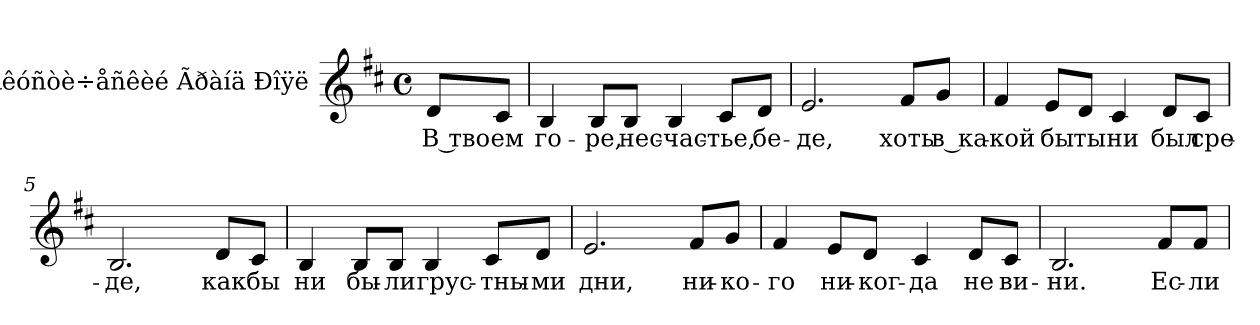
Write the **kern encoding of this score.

**kern	**text
*part1	*part1
*staff1	*staff1
*I"Àêóñòè÷åñêèé Ãðàíä Ðîÿë	*
!!LO:PB:g=z
*clefG2	*
*k[f#c#]	*
*b:	*
*M4/4	*
*met(c)	*
=1	=1
!	!LO:LY:b:color=#000000
8di/L	В тво-
!	!LO:LY:b:color=#000000
8c#i/J	-ем
=2	=2
!	!LO:LY:b:color=#000000
4Bi/	го-
!	!LO:LY:b:color=#000000
8Bi/L	-ре,
!	!LO:LY:b:color=#000000
8Bi/J	нес-
!	!LO:LY:b:color=#000000
4Bi/	-час-
!	!LO:LY:b:color=#000000
8c#i/L	-тье,
!	!LO:LY:b:color=#000000
8di/J	бе-
=3	=3
!	!LO:LY:b:color=#000000
2.ei/	-де,
!	!LO:LY:b:color=#000000
8f#i/L	хоть
!	!LO:LY:b:color=#000000
8gi/J	в ка-
=4	=4
!	!LO:LY:b:color=#000000
4f#i/	-кой
!	!LO:LY:b:color=#000000
8ei/L	бы
!	!LO:LY:b:color=#000000
8di/J	ты
!	!LO:LY:b:color=#000000
4c#i/	ни
!	!LO:LY:b:color=#000000
8di/L	был
!	!LO:LY:b:color=#000000
8c#i/J	сре-
=5	=5
!	!LO:LY:b:color=#000000
2.Bi/	-де,
!	!LO:LY:b:color=#000000
8di/L	как
!	!LO:LY:b:color=#000000
8c#i/J	бы
!!LO:LB:g=z
=6	=6
!	!LO:LY:b:color=#000000
4Bi/	ни
!	!LO:LY:b:color=#000000
8Bi/L	бы-
!	!LO:LY:b:color=#000000
8Bi/J	-ли
!	!LO:LY:b:color=#000000
4Bi/	грус-
!	!LO:LY:b:color=#000000
8c#i/L	-тны-
!	!LO:LY:b:color=#000000
8di/J	-ми
=7	=7
!	!LO:LY:b:color=#000000
2.ei/	дни,
!	!LO:LY:b:color=#000000
8f#i/L	ни-
!	!LO:LY:b:color=#000000
8gi/J	-ко-
=8	=8
!	!LO:LY:b:color=#000000
4f#i/	-го
!	!LO:LY:b:color=#000000
8ei/L	ни-
!	!LO:LY:b:color=#000000
8di/J	-ког-
!	!LO:LY:b:color=#000000
4c#i/	-да
!	!LO:LY:b:color=#000000
8di/L	не
!	!LO:LY:b:color=#000000
8c#i/J	ви-
=9	=9
!	!LO:LY:b:color=#000000
2.Bi/	-ни.
!	!LO:LY:b:color=#000000
8f#i/L	Ес-
!	!LO:LY:b:color=#000000
8f#i/J	-ли
=	=
*-	*-
